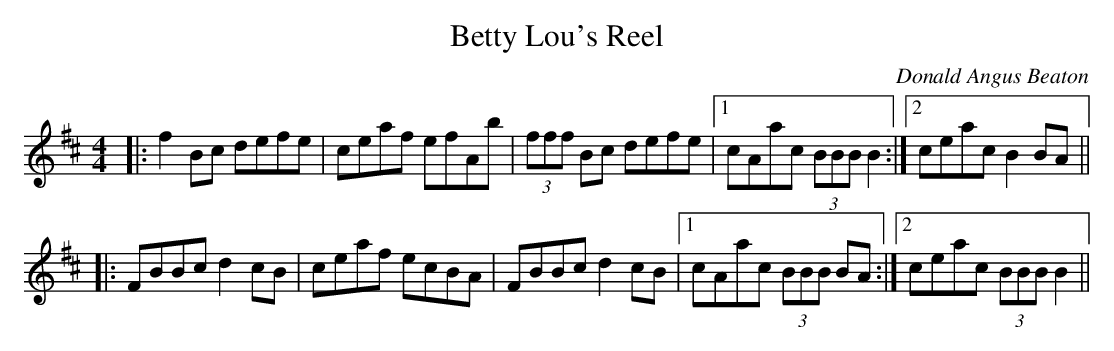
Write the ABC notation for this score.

X:1
T:Betty Lou's Reel
M:4/4
L:1/8
C:Donald Angus Beaton
K:D
|:f2 Bc defe|ceaf efAb|(3fff Bc defe|1cAac (3BBB B2:|2ceac B2 BA||!
|:FBBc d2 cB|ceaf ecBA|FBBc d2 cB|1cAac (3BBB BA:|2ceac (3BBB B2||!
